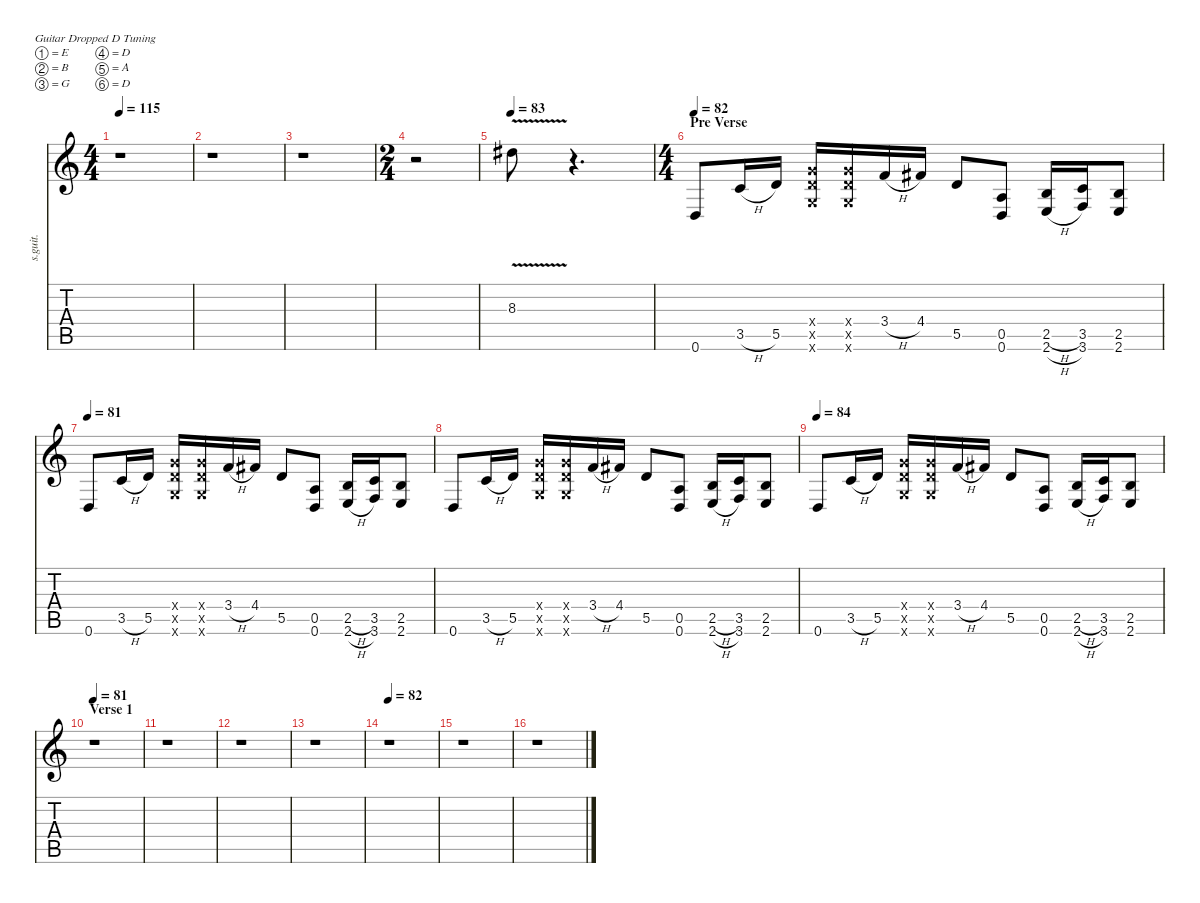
\defaultSystemsLayout 4
\hideDynamics
\bracketExtendMode nobrackets
\track ("Tom Morello - Guitar 2" "s.guit.") {instrument overdrivenguitar}
\staff {score tabs}
\tuning (E4 B3 G3 D3 A2 D2)
\ts (4 4)
\tempo 115
\clef g2
\ks c
r.1{dy fff} |
r.1 |
r.1 |
\ts (2 4)
\beaming (8 2 2 2 2)
r.2 |
\tempo 83
8.3{v acc #}.8{lyrics (0 "") lyrics (1 "") lyrics (2 "") lyrics (3 "") lyrics (4 "")} r.4{d} |
\ts (4 4)
\beaming (8 2 2 2 2)
\section ("" "Pre Verse")
\tempo 82
0.6.8{lyrics (0 "") lyrics (1 "") lyrics (2 "") lyrics (3 "") lyrics (4 "") dy f} 3.5{h}.16{lyrics (0 "") lyrics (1 "") lyrics (2 "") lyrics (3 "") lyrics (4 "")} 5.5.16{lyrics (0 "") lyrics (1 "") lyrics (2 "") lyrics (3 "") lyrics (4 "")} (5.4{x} 5.5{x} 5.6{x}).16{lyrics (0 "") lyrics (1 "") lyrics (2 "") lyrics (3 "") lyrics (4 "")} (5.4{x} 5.5{x} 5.6{x}).16{lyrics (0 "") lyrics (1 "") lyrics (2 "") lyrics (3 "") lyrics (4 "")} 3.4{h}.16{lyrics (0 "") lyrics (1 "") lyrics (2 "") lyrics (3 "") lyrics (4 "")} 4.4{acc #}.16{lyrics (0 "") lyrics (1 "") lyrics (2 "") lyrics (3 "") lyrics (4 "")} 5.5.8{lyrics (0 "") lyrics (1 "") lyrics (2 "") lyrics (3 "") lyrics (4 "")} (0.5 0.6).8{lyrics (0 "") lyrics (1 "") lyrics (2 "") lyrics (3 "") lyrics (4 "")} (2.5{h} 2.6{h}).16{lyrics (0 "") lyrics (1 "") lyrics (2 "") lyrics (3 "") lyrics (4 "")} (3.5 3.6).16{lyrics (0 "") lyrics (1 "") lyrics (2 "") lyrics (3 "") lyrics (4 "")} (2.5 2.6).8{lyrics (0 "") lyrics (1 "") lyrics (2 "") lyrics (3 "") lyrics (4 "")} |
\tempo 81
0.6.8{lyrics (0 "") lyrics (1 "") lyrics (2 "") lyrics (3 "") lyrics (4 "")} 3.5{h}.16{lyrics (0 "") lyrics (1 "") lyrics (2 "") lyrics (3 "") lyrics (4 "")} 5.5.16{lyrics (0 "") lyrics (1 "") lyrics (2 "") lyrics (3 "") lyrics (4 "")} (5.4{x} 5.5{x} 5.6{x}).16{lyrics (0 "") lyrics (1 "") lyrics (2 "") lyrics (3 "") lyrics (4 "")} (5.4{x} 5.5{x} 5.6{x}).16{lyrics (0 "") lyrics (1 "") lyrics (2 "") lyrics (3 "") lyrics (4 "")} 3.4{h}.16{lyrics (0 "") lyrics (1 "") lyrics (2 "") lyrics (3 "") lyrics (4 "")} 4.4{acc #}.16{lyrics (0 "") lyrics (1 "") lyrics (2 "") lyrics (3 "") lyrics (4 "")} 5.5.8{lyrics (0 "") lyrics (1 "") lyrics (2 "") lyrics (3 "") lyrics (4 "")} (0.5 0.6).8{lyrics (0 "") lyrics (1 "") lyrics (2 "") lyrics (3 "") lyrics (4 "")} (2.5{h} 2.6{h}).16{lyrics (0 "") lyrics (1 "") lyrics (2 "") lyrics (3 "") lyrics (4 "")} (3.5 3.6).16{lyrics (0 "") lyrics (1 "") lyrics (2 "") lyrics (3 "") lyrics (4 "")} (2.5 2.6).8{lyrics (0 "") lyrics (1 "") lyrics (2 "") lyrics (3 "") lyrics (4 "")} |
0.6.8{lyrics (0 "") lyrics (1 "") lyrics (2 "") lyrics (3 "") lyrics (4 "")} 3.5{h}.16{lyrics (0 "") lyrics (1 "") lyrics (2 "") lyrics (3 "") lyrics (4 "")} 5.5.16{lyrics (0 "") lyrics (1 "") lyrics (2 "") lyrics (3 "") lyrics (4 "")} (5.4{x} 5.5{x} 5.6{x}).16{lyrics (0 "") lyrics (1 "") lyrics (2 "") lyrics (3 "") lyrics (4 "")} (5.4{x} 5.5{x} 5.6{x}).16{lyrics (0 "") lyrics (1 "") lyrics (2 "") lyrics (3 "") lyrics (4 "")} 3.4{h}.16{lyrics (0 "") lyrics (1 "") lyrics (2 "") lyrics (3 "") lyrics (4 "")} 4.4{acc #}.16{lyrics (0 "") lyrics (1 "") lyrics (2 "") lyrics (3 "") lyrics (4 "")} 5.5.8{lyrics (0 "") lyrics (1 "") lyrics (2 "") lyrics (3 "") lyrics (4 "")} (0.5 0.6).8{lyrics (0 "") lyrics (1 "") lyrics (2 "") lyrics (3 "") lyrics (4 "")} (2.5{h} 2.6{h}).16{lyrics (0 "") lyrics (1 "") lyrics (2 "") lyrics (3 "") lyrics (4 "")} (3.5 3.6).16{lyrics (0 "") lyrics (1 "") lyrics (2 "") lyrics (3 "") lyrics (4 "")} (2.5 2.6).8{lyrics (0 "") lyrics (1 "") lyrics (2 "") lyrics (3 "") lyrics (4 "")} |
\tempo 84
0.6.8{lyrics (0 "") lyrics (1 "") lyrics (2 "") lyrics (3 "") lyrics (4 "")} 3.5{h}.16{lyrics (0 "") lyrics (1 "") lyrics (2 "") lyrics (3 "") lyrics (4 "")} 5.5.16{lyrics (0 "") lyrics (1 "") lyrics (2 "") lyrics (3 "") lyrics (4 "")} (5.4{x} 5.5{x} 5.6{x}).16{lyrics (0 "") lyrics (1 "") lyrics (2 "") lyrics (3 "") lyrics (4 "")} (5.4{x} 5.5{x} 5.6{x}).16{lyrics (0 "") lyrics (1 "") lyrics (2 "") lyrics (3 "") lyrics (4 "")} 3.4{h}.16{lyrics (0 "") lyrics (1 "") lyrics (2 "") lyrics (3 "") lyrics (4 "")} 4.4{acc #}.16{lyrics (0 "") lyrics (1 "") lyrics (2 "") lyrics (3 "") lyrics (4 "")} 5.5.8{lyrics (0 "") lyrics (1 "") lyrics (2 "") lyrics (3 "") lyrics (4 "")} (0.5 0.6).8{lyrics (0 "") lyrics (1 "") lyrics (2 "") lyrics (3 "") lyrics (4 "")} (2.5{h} 2.6{h}).16{lyrics (0 "") lyrics (1 "") lyrics (2 "") lyrics (3 "") lyrics (4 "")} (3.5 3.6).16{lyrics (0 "") lyrics (1 "") lyrics (2 "") lyrics (3 "") lyrics (4 "")} (2.5 2.6).8{lyrics (0 "") lyrics (1 "") lyrics (2 "") lyrics (3 "") lyrics (4 "")} |
\section ("" "Verse 1")
\tempo 81
r.1 |
r.1 |
r.1 |
r.1 |
\tempo 82
r.1 |
r.1 |
r.1
